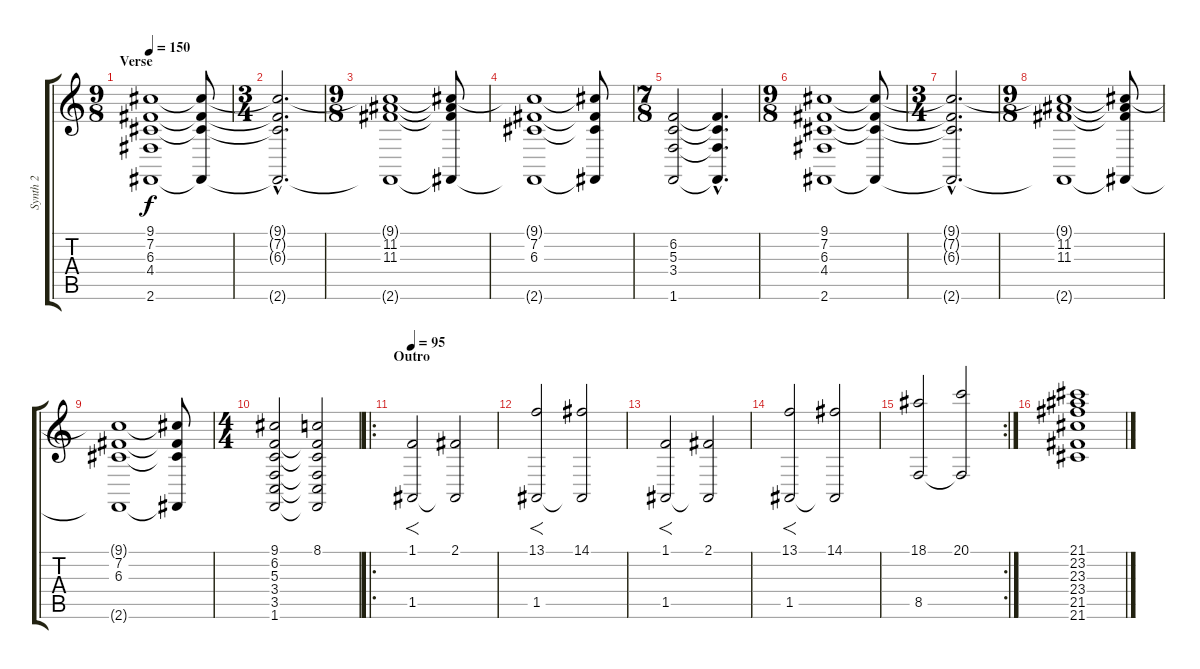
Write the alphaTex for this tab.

\track ("Synth 2" "Synth 2") {instrument synthstrings1}
\staff {score tabs}
\tuning (E4 B3 G3 D3 A2 E2) {hide}
\ts (9 8)
\section ("" "Verse")
\tempo 150
\clef g2
\ks c
(9.1 7.2 6.3 4.4 2.6).1{dy f} (9.1{t} 7.2{t} 6.3{t} 2.6{t}).8 |
\ts (3 4)
(9.1{hac t} 7.2{hac t} 6.3{hac t} 2.6{hac t}).2{d} |
\ts (9 8)
(9.1{t} 11.2 11.3 2.6{t}).1 (9.1{t} 11.2{t} 11.3{t} 2.6{t}).8 |
(9.1{t} 7.2 6.3 2.6{t}).1 (9.1{t} 7.2{t} 6.3{t} 2.6{t}).8 |
\ts (7 8)
(6.2 5.3 3.4 1.6).2 (6.2{hac t} 5.3{hac t} 3.4{hac t} 1.6{hac t}).4{d} |
\ts (9 8)
(9.1 7.2 6.3 4.4 2.6).1 (9.1{t} 7.2{t} 6.3{t} 2.6{t}).8 |
\ts (3 4)
(9.1{hac t} 7.2{hac t} 6.3{hac t} 2.6{hac t}).2{d} |
\ts (9 8)
(9.1{t} 11.2 11.3 2.6{t}).1 (9.1{t} 11.2{t} 11.3{t} 2.6{t}).8 |
(9.1{t} 7.2 6.3 2.6{t}).1 (9.1{t} 7.2{t} 6.3{t} 2.6{t}).8 |
\ts (4 4)
(9.1 6.2 5.3 3.4 3.5 1.6).2 (8.1 6.2{t} 5.3{t} 3.4{t} 3.5{t} 1.6{t}).2 |
\ro
\section ("" "Outro")
\tempo 95
(1.1 1.5).2{f} (2.1 1.5{t}).2 |
(13.1 1.5).2{f} (14.1 1.5{t}).2 |
(1.1 1.5).2{f} (2.1 1.5{t}).2 |
(13.1 1.5).2{f} (14.1 1.5{t}).2 |
\rc 2
(18.1 8.5).2 (20.1 8.5{t}).2 |
(21.1 23.2 23.3 23.4 21.5 21.6).1
